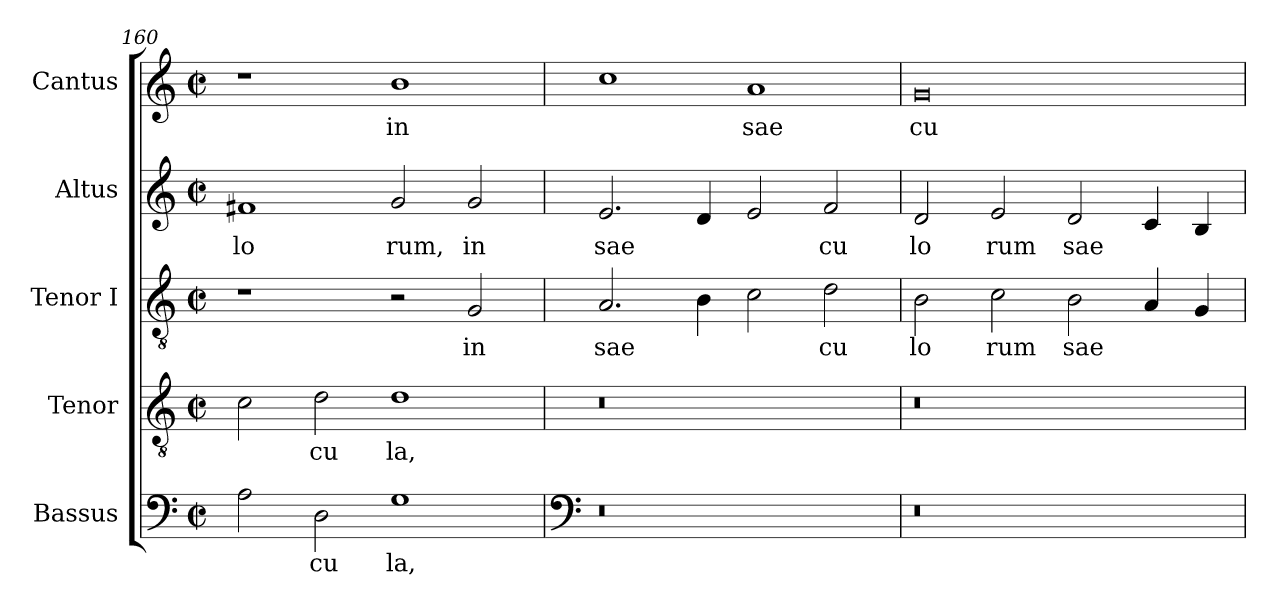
**kern	**text	**kern	**text	**kern	**text	**kern	**text	**kern	**text
*part5	*part5	*part4	*part4	*part3	*part3	*part2	*part2	*part1	*part1
*staff5	*staff5	*staff4	*staff4	*staff3	*staff3	*staff2	*staff2	*staff1	*staff1
*I"Bassus	*	*I"Tenor	*	*I"Tenor I	*	*I"Altus	*	*I"Cantus	*
*I'Bassus	*	*I'Tenor	*	*I'Tenor I	*	*I'Altus	*	*I'Cantus	*
*clefF4	*	*clefGv2	*	*clefGv2	*	*clefG2	*	*clefG2	*
*M2/2	*	*M2/2	*	*M2/2	*	*M2/2	*	*M2/2	*
*met(c|)	*	*met(c|)	*	*met(c|)	*	*met(c|)	*	*met(c|)	*
=160	=160	=160	=160	=160	=160	=160	=160	=160	=160
!	!	!	!	!	!	!	!LO:LY:b:cj	!	!
2A\	.	2c\	.	1r	.	1f#X	lo	1r	.
!	!LO:LY:b:cj	!	!LO:LY:b:cj	!	!	!	!	!	!
2D\	cu	2d\	cu	.	.	.	.	.	.
!	!LO:LY:b:cj	!	!LO:LY:b:cj	!	!	!	!LO:LY:b:cj	!	!LO:LY:b:cj
1G	la,	1d	la,	2r	.	2g/	rum,	1b	in
!	!	!	!	!	!LO:LY:b:cj	!	!LO:LY:b:cj	!	!
.	.	.	.	2G/	in	2g/	in	.	.
!!LO:LB:g=z
=161	=161	=161	=161	=161	=161	=161	=161	=161	=161
*clefF4	*	*	*	*	*	*	*	*	*
!	!	!	!	!	!LO:LY:b	!	!LO:LY:b	!	!
0r	.	0r	.	2.A/	sae	2.e/	sae	1cc	.
.	.	.	.	4B\	.	4d/	.	.	.
!	!	!	!	!	!	!	!	!	!LO:LY:b:cj
.	.	.	.	2c\	.	2e/	.	1a	sae
!	!	!	!	!	!LO:LY:b:cj	!	!LO:LY:b:cj	!	!
.	.	.	.	2d\	cu	2f/	cu	.	.
=162	=162	=162	=162	=162	=162	=162	=162	=162	=162
!	!	!	!	!	!LO:LY:b:cj	!	!LO:LY:b:cj	!	!LO:LY:b:cj
0r	.	0r	.	2B\	lo	2d/	lo	0g	cu
!	!	!	!	!	!LO:LY:b:cj	!	!LO:LY:b:cj	!	!
.	.	.	.	2c\	rum	2e/	rum	.	.
!	!	!	!	!	!LO:LY:b	!	!LO:LY:b	!	!
.	.	.	.	2B\	sae	2d/	sae	.	.
.	.	.	.	4A/	.	4c/	.	.	.
.	.	.	.	4G/	.	4B/	.	.	.
=	=	=	=	=	=	=	=	=	=
*-	*-	*-	*-	*-	*-	*-	*-	*-	*-
